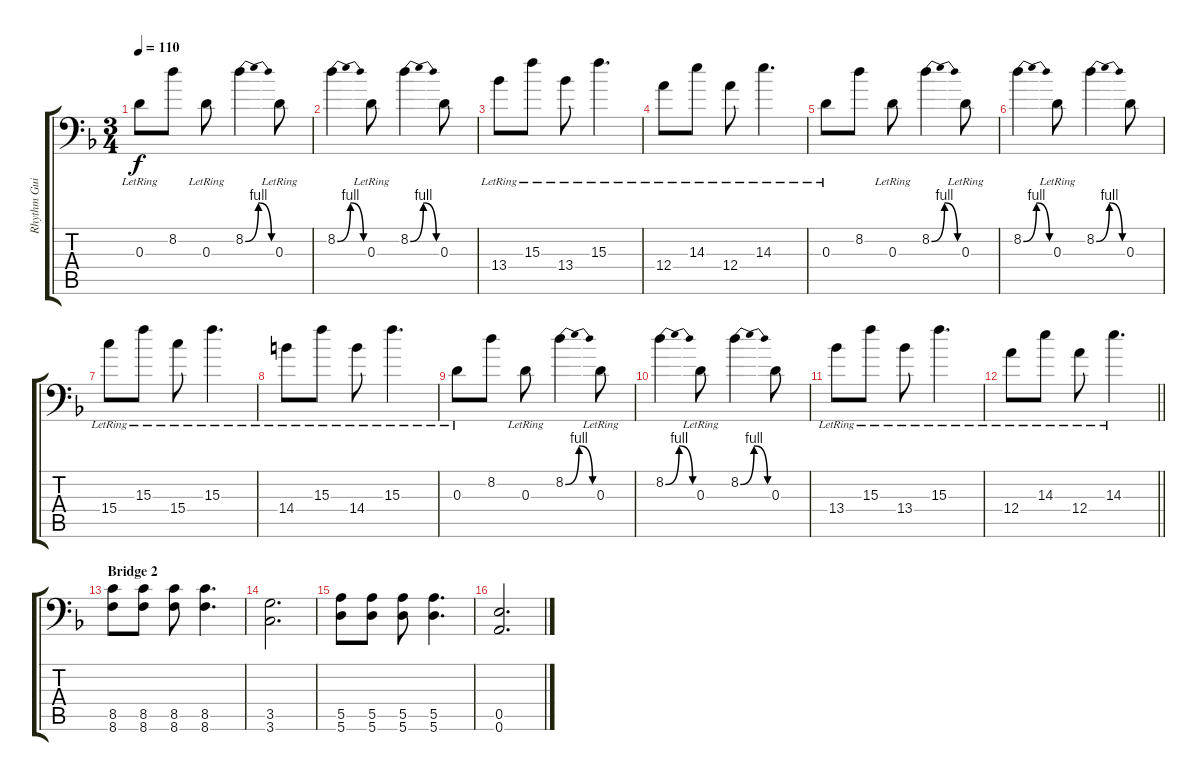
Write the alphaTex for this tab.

\track ("Rhythm Guitar" "Rhythm Gui") {instrument distortionguitar}
\staff {score tabs}
\tuning (B3 Gb3 D3 A2 E2 A1) {hide}
\ts (3 4)
\tempo 110
\clef f4
\ks dminor
0.3{lr}.8{dy f} 8.2.8 0.3{lr}.8 8.2{be (bendrelease 0 0 15 4 30 4 60 0)}.4 0.3{lr}.8 |
8.2{be (bendrelease 0 0 16 4 30 4 60 0)}.4 0.3{lr}.8 8.2{be (bendrelease 0 0 15 4 30 4 60 0)}.4 0.3.8 |
13.4{lr}.8 15.3{lr}.8 13.4{lr}.8 15.3{lr}.4{d} |
12.4{lr}.8 14.3{lr}.8 12.4{lr}.8 14.3{lr}.4{d} |
0.3{lr}.8 8.2.8 0.3{lr}.8 8.2{be (bendrelease 0 0 15 4 30 4 60 0)}.4 0.3{lr}.8 |
8.2{be (bendrelease 0 0 16 4 30 4 60 0)}.4 0.3{lr}.8 8.2{be (bendrelease 0 0 15 4 30 4 60 0)}.4 0.3.8 |
15.4{lr}.8 15.3{lr}.8 15.4{lr}.8 15.3{lr}.4{d} |
14.4{lr}.8 15.3{lr}.8 14.4{lr}.8 15.3{lr}.4{d} |
0.3{lr}.8 8.2.8 0.3{lr}.8 8.2{be (bendrelease 0 0 15 4 30 4 60 0)}.4 0.3{lr}.8 |
8.2{be (bendrelease 0 0 16 4 30 4 60 0)}.4 0.3{lr}.8 8.2{be (bendrelease 0 0 15 4 30 4 60 0)}.4 0.3.8 |
13.4{lr}.8 15.3{lr}.8 13.4{lr}.8 15.3{lr}.4{d} |
\barLineRight lightlight
12.4{lr}.8 14.3{lr}.8 12.4{lr}.8 14.3{lr}.4{d} |
\section ("" "Bridge 2")
(8.5 8.6).8{instrument distortionguitar} (8.5 8.6).8 (8.5 8.6).8 (8.5 8.6).4{d} |
(3.5 3.6).2{d} |
(5.5 5.6).8 (5.5 5.6).8 (5.5 5.6).8 (5.5 5.6).4{d} |
(0.5 0.6).2{d}
